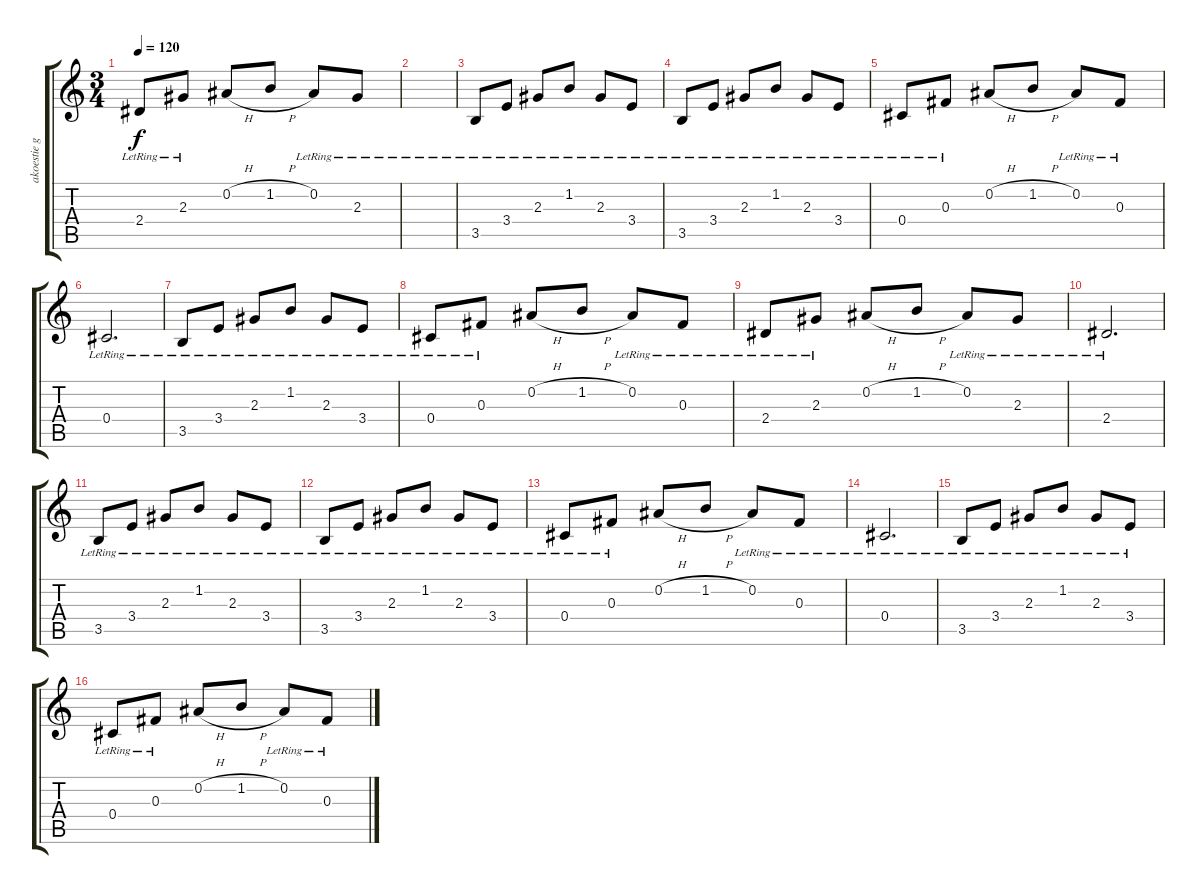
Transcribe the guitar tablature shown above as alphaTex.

\track ("akoestie guitar" "akoestie g") {instrument acousticguitarsteel}
\staff {score tabs}
\tuning (Eb4 Bb3 Gb3 Db3 Ab2 Eb2) {hide}
\ts (3 4)
\tempo 120
\clef g2
\ks c
2.4{lr}.8{dy f} 2.3{lr}.8 0.2{h}.8 1.2{h}.8 0.2{lr}.8 2.3{lr}.8 |
|
3.5{lr}.8 3.4{lr}.8 2.3{lr}.8 1.2{lr}.8 2.3{lr}.8 3.4{lr}.8 |
3.5{lr}.8 3.4{lr}.8 2.3{lr}.8 1.2{lr}.8 2.3{lr}.8 3.4{lr}.8 |
0.4{lr}.8 0.3{lr}.8 0.2{h}.8 1.2{h}.8 0.2{lr}.8 0.3{lr}.8 |
0.4{lr}.2{d} |
3.5{lr}.8 3.4{lr}.8 2.3{lr}.8 1.2{lr}.8 2.3{lr}.8 3.4{lr}.8 |
0.4{lr}.8 0.3{lr}.8 0.2{h}.8 1.2{h}.8 0.2{lr}.8 0.3{lr}.8 |
2.4{lr}.8 2.3{lr}.8 0.2{h}.8 1.2{h}.8 0.2{lr}.8 2.3{lr}.8 |
2.4{lr}.2{d} |
3.5{lr}.8 3.4{lr}.8 2.3{lr}.8 1.2{lr}.8 2.3{lr}.8 3.4{lr}.8 |
3.5{lr}.8 3.4{lr}.8 2.3{lr}.8 1.2{lr}.8 2.3{lr}.8 3.4{lr}.8 |
0.4{lr}.8 0.3{lr}.8 0.2{h}.8 1.2{h}.8 0.2{lr}.8 0.3{lr}.8 |
0.4{lr}.2{d} |
3.5{lr}.8 3.4{lr}.8 2.3{lr}.8 1.2{lr}.8 2.3{lr}.8 3.4{lr}.8 |
0.4{lr}.8 0.3{lr}.8 0.2{h}.8 1.2{h}.8 0.2{lr}.8 0.3{lr}.8
